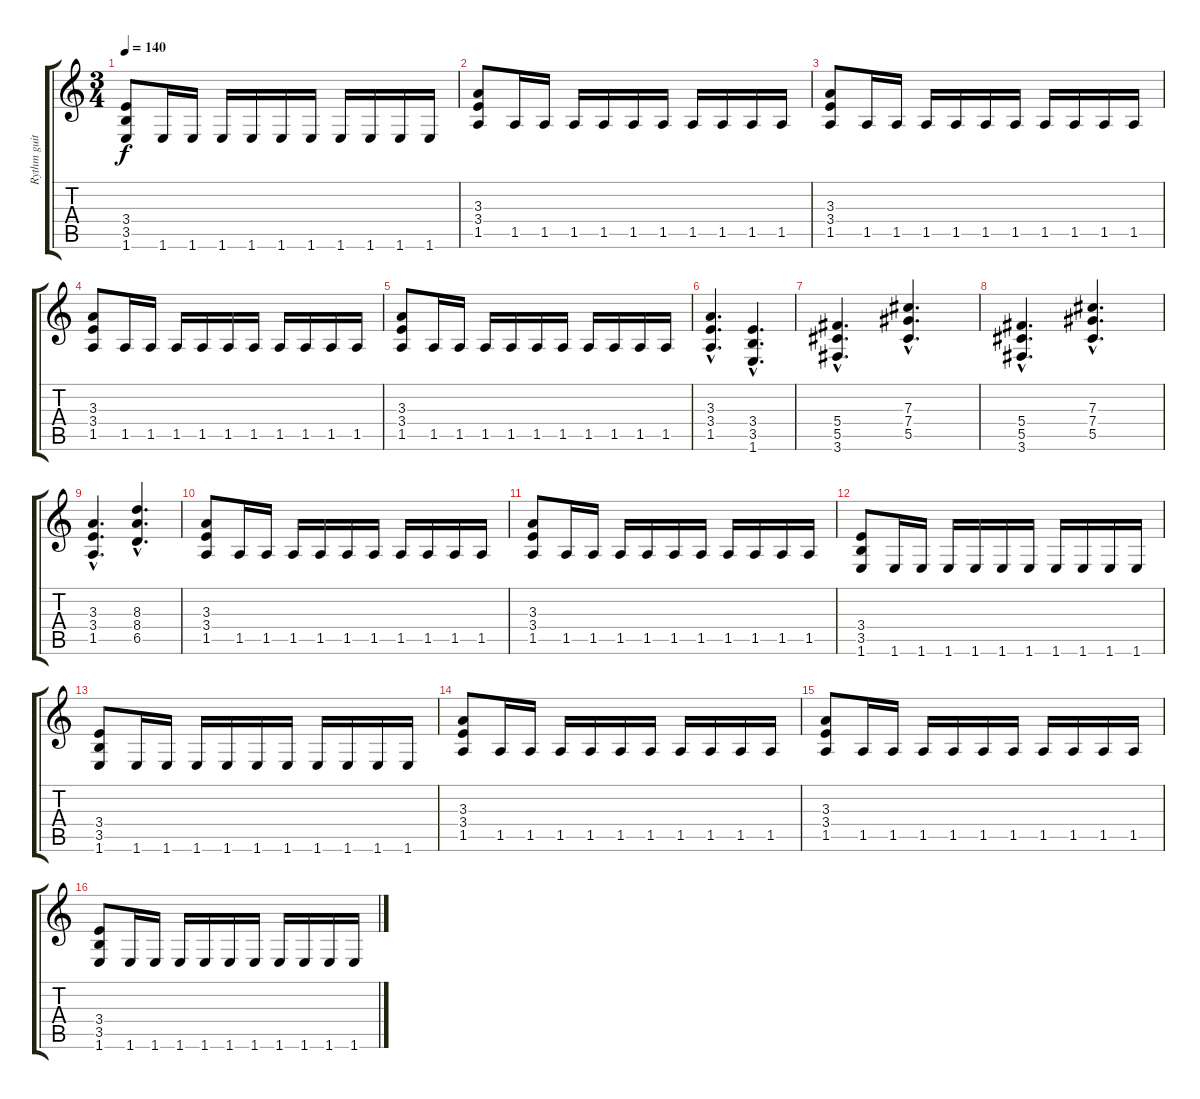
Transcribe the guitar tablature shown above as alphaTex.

\track ("Rythm guitar" "Rythm guit") {instrument distortionguitar}
\staff {score tabs}
\tuning (Eb4 Bb3 Gb3 Db3 Ab2 Eb2) {hide}
\ts (3 4)
\tempo 140
\clef g2
\ks c
(3.4 3.5 1.6).8{dy f} 1.6.16 1.6.16 1.6.16 1.6.16 1.6.16 1.6.16 1.6.16 1.6.16 1.6.16 1.6.16 |
(3.3 3.4 1.5).8 1.5.16 1.5.16 1.5.16 1.5.16 1.5.16 1.5.16 1.5.16 1.5.16 1.5.16 1.5.16 |
(3.3 3.4 1.5).8 1.5.16 1.5.16 1.5.16 1.5.16 1.5.16 1.5.16 1.5.16 1.5.16 1.5.16 1.5.16 |
(3.3 3.4 1.5).8 1.5.16 1.5.16 1.5.16 1.5.16 1.5.16 1.5.16 1.5.16 1.5.16 1.5.16 1.5.16 |
(3.3 3.4 1.5).8 1.5.16 1.5.16 1.5.16 1.5.16 1.5.16 1.5.16 1.5.16 1.5.16 1.5.16 1.5.16 |
(3.3{hac} 3.4{hac} 1.5{hac}).4{d} (3.4{hac} 3.5{hac} 1.6{hac}).4{d} |
(5.4{hac} 5.5{hac} 3.6{hac}).4{d} (7.3{hac} 7.4{hac} 5.5{hac}).4{d} |
(5.4{hac} 5.5{hac} 3.6{hac}).4{d} (7.3{hac} 7.4{hac} 5.5{hac}).4{d} |
(3.3{hac} 3.4{hac} 1.5{hac}).4{d} (8.3{hac} 8.4{hac} 6.5{hac}).4{d} |
(3.3 3.4 1.5).8 1.5.16 1.5.16 1.5.16 1.5.16 1.5.16 1.5.16 1.5.16 1.5.16 1.5.16 1.5.16 |
(3.3 3.4 1.5).8 1.5.16 1.5.16 1.5.16 1.5.16 1.5.16 1.5.16 1.5.16 1.5.16 1.5.16 1.5.16 |
(3.4 3.5 1.6).8 1.6.16 1.6.16 1.6.16 1.6.16 1.6.16 1.6.16 1.6.16 1.6.16 1.6.16 1.6.16 |
(3.4 3.5 1.6).8 1.6.16 1.6.16 1.6.16 1.6.16 1.6.16 1.6.16 1.6.16 1.6.16 1.6.16 1.6.16 |
(3.3 3.4 1.5).8 1.5.16 1.5.16 1.5.16 1.5.16 1.5.16 1.5.16 1.5.16 1.5.16 1.5.16 1.5.16 |
(3.3 3.4 1.5).8 1.5.16 1.5.16 1.5.16 1.5.16 1.5.16 1.5.16 1.5.16 1.5.16 1.5.16 1.5.16 |
(3.4 3.5 1.6).8 1.6.16 1.6.16 1.6.16 1.6.16 1.6.16 1.6.16 1.6.16 1.6.16 1.6.16 1.6.16
